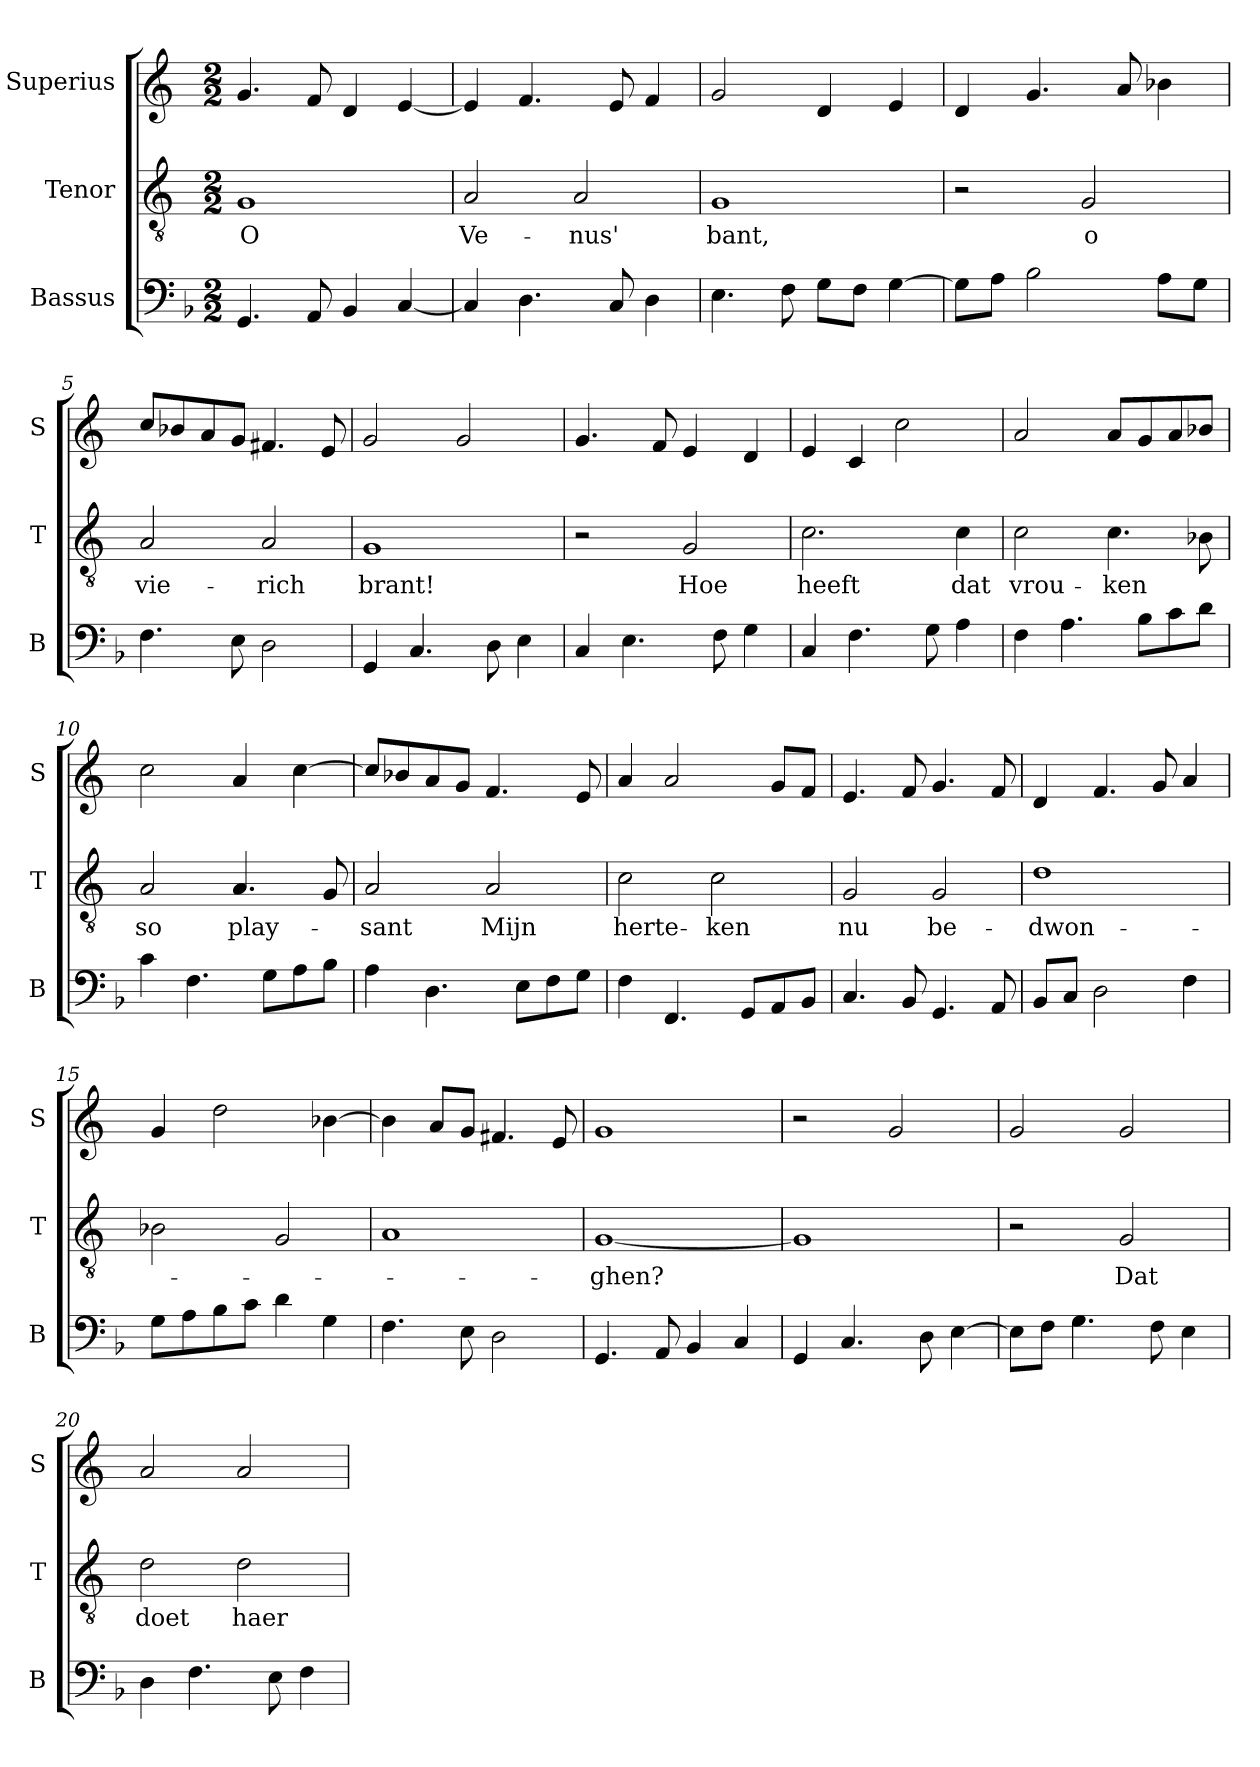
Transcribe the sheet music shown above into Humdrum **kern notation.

**kern	**kern	**text	**kern
*part3	*part2	*part2	*part1
*staff3	*staff2	*staff2	*staff1
*I"Bassus	*I"Tenor	*	*I"Superius
*I'B	*I'T	*	*I'S
*clefF4	*clefGv2	*	*clefG2
*k[b-]	*k[]	*	*k[]
*M2/2	*M2/2	*	*M2/2
=1	=1	=1	=1
!	!	!LO:LY:i	!
4.GG	1G	O	4.g
8AA	.	.	8f
4BB-	.	.	4d
[4C	.	.	[4e
=2	=2	=2	=2
!	!	!LO:LY:i	!
4C]	2A	Ve-	4e]
4.D	.	.	4.f
!	!	!LO:LY:i	!
.	2A	-nus'	.
8C	.	.	8e
4D	.	.	4f
=3	=3	=3	=3
!	!	!LO:LY:i	!
4.E	1G	bant,	2g
8F	.	.	.
8GL	.	.	4d
8FJ	.	.	.
[4G	.	.	4e
=4	=4	=4	=4
8GL]	2r	.	4d
8AJ	.	.	.
2B-	.	.	4.g
!	!	!LO:LY:i	!
.	2G	o	.
.	.	.	8a
8AL	.	.	4b-X
8GJ	.	.	.
=5	=5	=5	=5
!	!	!LO:LY:i	!
4.F	2A	vie-	8ccL
.	.	.	8b-X
.	.	.	8a
8E	.	.	8gJ
!	!	!LO:LY:i	!
2D	2A	-rich	4.f#X
.	.	.	8e
=6	=6	=6	=6
!	!	!LO:LY:i	!
4GG	1G	brant!	2g
4.C	.	.	.
.	.	.	2g
8D	.	.	.
4E	.	.	.
=7	=7	=7	=7
4C	2r	.	4.g
4.E	.	.	.
.	.	.	8f
!	!	!LO:LY:i	!
.	2G	Hoe	4e
8F	.	.	.
4G	.	.	4d
=8	=8	=8	=8
!	!	!LO:LY:i	!
4C	2.c	heeft	4e
4.F	.	.	4c
.	.	.	2cc
8G	.	.	.
!	!	!LO:LY:i	!
4A	4c	dat	.
=9	=9	=9	=9
!	!	!LO:LY:i	!
4F	2c	vrou-	2a
4.A	.	.	.
!	!	!LO:LY:i	!
.	4.c	-ken	8aL
8B-L	.	.	8g
8c	.	.	8a
8dJ	8B-X	.	8b-XJ
=10	=10	=10	=10
!	!	!LO:LY:i	!
4c	2A	so	2cc
4.F	.	.	.
!	!	!LO:LY:i	!
.	4.A	play-	4a
8GL	.	.	.
8A	.	.	[4cc
8B-J	8G	.	.
=11	=11	=11	=11
!	!	!LO:LY:i	!
4A	2A	-sant	8ccL]
.	.	.	8b-X
4.D	.	.	8a
.	.	.	8gJ
!	!	!LO:LY:i	!
.	2A	Mijn	4.f
8EL	.	.	.
8F	.	.	.
8GJ	.	.	8e
=12	=12	=12	=12
!	!	!LO:LY:i	!
4F	2c	herte-	4a
4.FF	.	.	2a
!	!	!LO:LY:i	!
.	2c	-ken	.
8GGL	.	.	.
8AA	.	.	8gL
8BB-J	.	.	8fJ
=13	=13	=13	=13
!	!	!LO:LY:i	!
4.C	2G	nu	4.e
8BB-	.	.	8f
!	!	!LO:LY:i	!
4.GG	2G	be-	4.g
8AA	.	.	8f
=14	=14	=14	=14
!	!	!LO:LY:i	!
8BB-L	1d	-dwon-	4d
8CJ	.	.	.
2D	.	.	4.f
.	.	.	8g
4F	.	.	4a
=15	=15	=15	=15
8GL	2B-X	.	4g
8A	.	.	.
8B-	.	.	2dd
8cJ	.	.	.
4d	2G	.	.
4G	.	.	[4b-X
=16	=16	=16	=16
4.F	1A	.	4b-]
.	.	.	8aL
8E	.	.	8gJ
2D	.	.	4.f#X
.	.	.	8e
=17	=17	=17	=17
!	!	!LO:LY:i	!
4.GG	[1G	-ghen?	1g
8AA	.	.	.
4BB-	.	.	.
4C	.	.	.
=18	=18	=18	=18
4GG	1G]	.	2r
4.C	.	.	.
.	.	.	2g
8D	.	.	.
[4E	.	.	.
=19	=19	=19	=19
8EL]	2r	.	2g
8FJ	.	.	.
4.G	.	.	.
!	!	!LO:LY:i	!
.	2G	Dat	2g
8F	.	.	.
4E	.	.	.
=20	=20	=20	=20
!	!	!LO:LY:i	!
4D	2d	doet	2a
4.F	.	.	.
!	!	!LO:LY:i	!
.	2d	haer	2a
8E	.	.	.
4F	.	.	.
=	=	=	=
*-	*-	*-	*-
